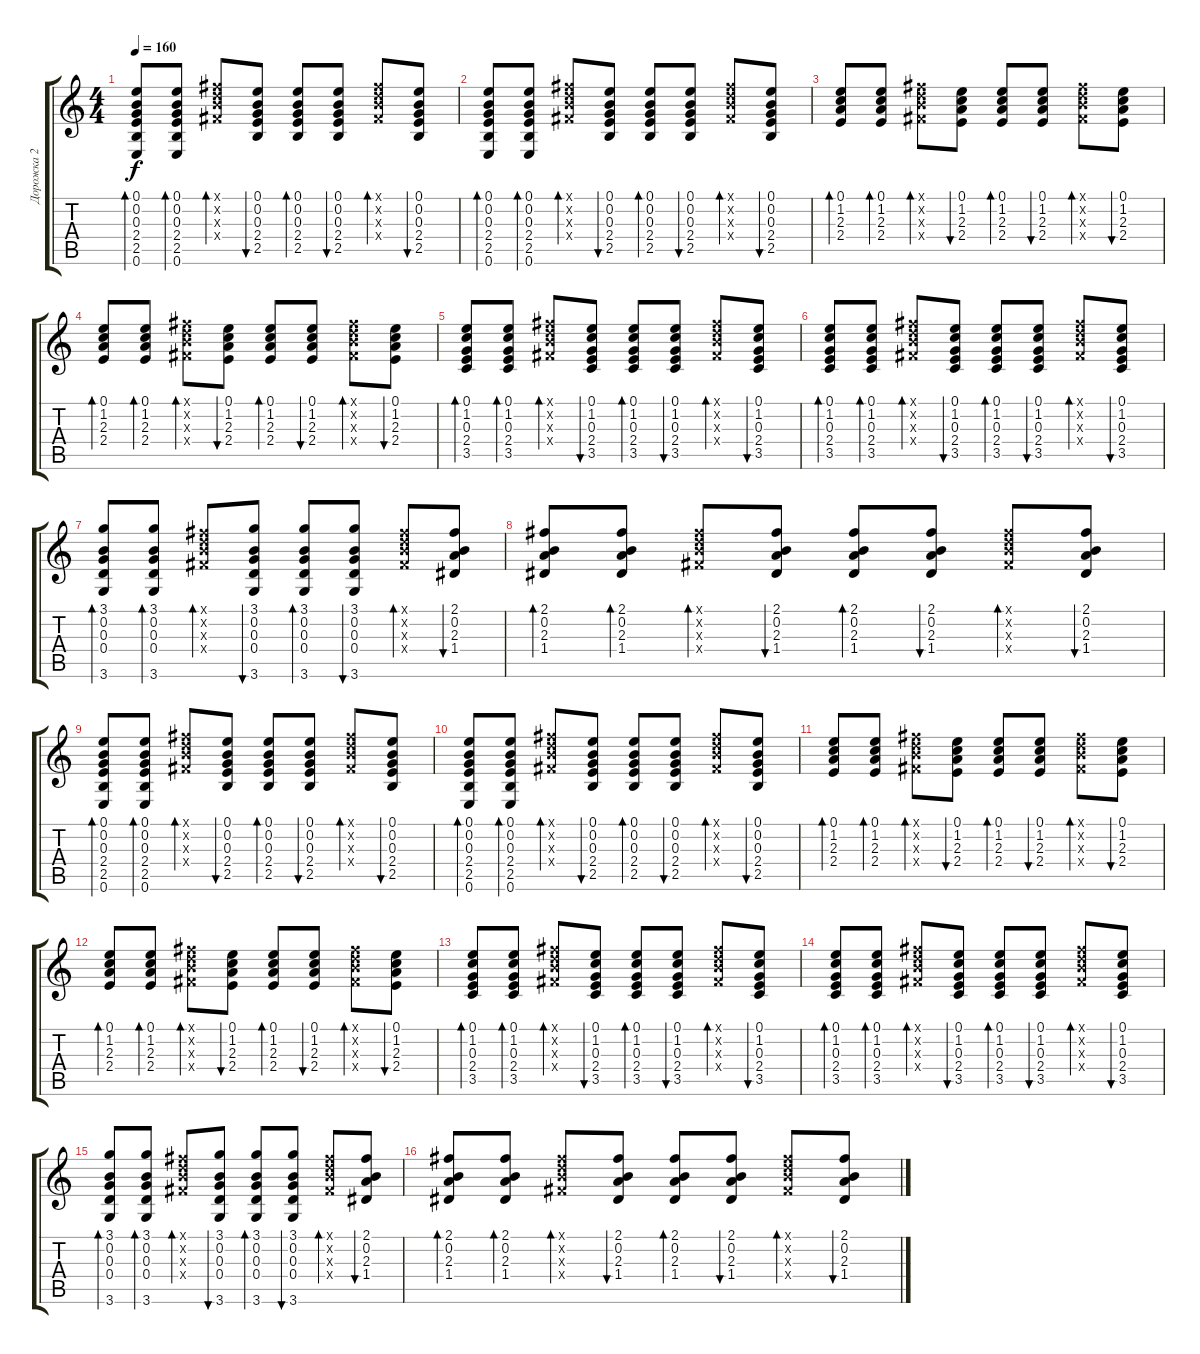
\track ("Дорожка 2" "Дорожка 2") {instrument acousticguitarnylon}
\staff {score tabs}
\tuning (E4 B3 G3 D3 A2 E2) {hide}
\ts (4 4)
\tempo 160
\clef g2
\ks c
(0.1 0.2 0.3 2.4 2.5 0.6).8{bd 30 dy f} (0.1 0.2 0.3 2.4 2.5 0.6).8{bd 30} (2.1{x} 3.2{x} 4.3{x} 4.4{x}).8{bd 30} (0.1 0.2 0.3 2.4 2.5).8{bu 30} (0.1 0.2 0.3 2.4 2.5).8{bd 30} (0.1 0.2 0.3 2.4 2.5).8{bu 30} (2.1{x} 3.2{x} 4.3{x} 4.4{x}).8{bd 30} (0.1 0.2 0.3 2.4 2.5).8{bu 30} |
(0.1 0.2 0.3 2.4 2.5 0.6).8{bd 30} (0.1 0.2 0.3 2.4 2.5 0.6).8{bd 30} (2.1{x} 3.2{x} 4.3{x} 4.4{x}).8{bd 30} (0.1 0.2 0.3 2.4 2.5).8{bu 30} (0.1 0.2 0.3 2.4 2.5).8{bd 30} (0.1 0.2 0.3 2.4 2.5).8{bu 30} (2.1{x} 3.2{x} 4.3{x} 4.4{x}).8{bd 30} (0.1 0.2 0.3 2.4 2.5).8{bu 30} |
(0.1 1.2 2.3 2.4).8{bd 30} (0.1 1.2 2.3 2.4).8{bd 30} (2.1{x} 3.2{x} 4.3{x} 4.4{x}).8{bd 30} (0.1 1.2 2.3 2.4).8{bu 30} (0.1 1.2 2.3 2.4).8{bd 30} (0.1 1.2 2.3 2.4).8{bu 30} (2.1{x} 3.2{x} 4.3{x} 4.4{x}).8{bd 30} (0.1 1.2 2.3 2.4).8{bu 30} |
(0.1 1.2 2.3 2.4).8{bd 30} (0.1 1.2 2.3 2.4).8{bd 30} (2.1{x} 3.2{x} 4.3{x} 4.4{x}).8{bd 30} (0.1 1.2 2.3 2.4).8{bu 30} (0.1 1.2 2.3 2.4).8{bd 30} (0.1 1.2 2.3 2.4).8{bu 30} (2.1{x} 3.2{x} 4.3{x} 4.4{x}).8{bd 30} (0.1 1.2 2.3 2.4).8{bu 30} |
(0.1 1.2 0.3 2.4 3.5).8{bd 30} (0.1 1.2 0.3 2.4 3.5).8{bd 30} (2.1{x} 3.2{x} 4.3{x} 4.4{x}).8{bd 30} (0.1 1.2 0.3 2.4 3.5).8{bu 30} (0.1 1.2 0.3 2.4 3.5).8{bd 30} (0.1 1.2 0.3 2.4 3.5).8{bu 30} (2.1{x} 3.2{x} 4.3{x} 4.4{x}).8{bd 30} (0.1 1.2 0.3 2.4 3.5).8{bu 30} |
(0.1 1.2 0.3 2.4 3.5).8{bd 30} (0.1 1.2 0.3 2.4 3.5).8{bd 30} (2.1{x} 3.2{x} 4.3{x} 4.4{x}).8{bd 30} (0.1 1.2 0.3 2.4 3.5).8{bu 30} (0.1 1.2 0.3 2.4 3.5).8{bd 30} (0.1 1.2 0.3 2.4 3.5).8{bu 30} (2.1{x} 3.2{x} 4.3{x} 4.4{x}).8{bd 30} (0.1 1.2 0.3 2.4 3.5).8{bu 30} |
(3.1 0.2 0.3 0.4 3.6).8{bd 30} (3.1 0.2 0.3 0.4 3.6).8{bd 30} (2.1{x} 3.2{x} 4.3{x} 4.4{x}).8{bd 30} (3.1 0.2 0.3 0.4 3.6).8{bu 30} (3.1 0.2 0.3 0.4 3.6).8{bd 30} (3.1 0.2 0.3 0.4 3.6).8{bu 30} (2.1{x} 3.2{x} 4.3{x} 4.4{x}).8{bd 30} (2.1 0.2 2.3 1.4).8{bu 30} |
(2.1 0.2 2.3 1.4).8{bd 30} (2.1 0.2 2.3 1.4).8{bd 30} (2.1{x} 3.2{x} 4.3{x} 4.4{x}).8{bd 30} (2.1 0.2 2.3 1.4).8{bu 30} (2.1 0.2 2.3 1.4).8{bd 30} (2.1 0.2 2.3 1.4).8{bu 30} (2.1{x} 3.2{x} 4.3{x} 4.4{x}).8{bd 30} (2.1 0.2 2.3 1.4).8{bu 30} |
(0.1 0.2 0.3 2.4 2.5 0.6).8{bd 30} (0.1 0.2 0.3 2.4 2.5 0.6).8{bd 30} (2.1{x} 3.2{x} 4.3{x} 4.4{x}).8{bd 30} (0.1 0.2 0.3 2.4 2.5).8{bu 30} (0.1 0.2 0.3 2.4 2.5).8{bd 30} (0.1 0.2 0.3 2.4 2.5).8{bu 30} (2.1{x} 3.2{x} 4.3{x} 4.4{x}).8{bd 30} (0.1 0.2 0.3 2.4 2.5).8{bu 30} |
(0.1 0.2 0.3 2.4 2.5 0.6).8{bd 30} (0.1 0.2 0.3 2.4 2.5 0.6).8{bd 30} (2.1{x} 3.2{x} 4.3{x} 4.4{x}).8{bd 30} (0.1 0.2 0.3 2.4 2.5).8{bu 30} (0.1 0.2 0.3 2.4 2.5).8{bd 30} (0.1 0.2 0.3 2.4 2.5).8{bu 30} (2.1{x} 3.2{x} 4.3{x} 4.4{x}).8{bd 30} (0.1 0.2 0.3 2.4 2.5).8{bu 30} |
(0.1 1.2 2.3 2.4).8{bd 30} (0.1 1.2 2.3 2.4).8{bd 30} (2.1{x} 3.2{x} 4.3{x} 4.4{x}).8{bd 30} (0.1 1.2 2.3 2.4).8{bu 30} (0.1 1.2 2.3 2.4).8{bd 30} (0.1 1.2 2.3 2.4).8{bu 30} (2.1{x} 3.2{x} 4.3{x} 4.4{x}).8{bd 30} (0.1 1.2 2.3 2.4).8{bu 30} |
(0.1 1.2 2.3 2.4).8{bd 30} (0.1 1.2 2.3 2.4).8{bd 30} (2.1{x} 3.2{x} 4.3{x} 4.4{x}).8{bd 30} (0.1 1.2 2.3 2.4).8{bu 30} (0.1 1.2 2.3 2.4).8{bd 30} (0.1 1.2 2.3 2.4).8{bu 30} (2.1{x} 3.2{x} 4.3{x} 4.4{x}).8{bd 30} (0.1 1.2 2.3 2.4).8{bu 30} |
(0.1 1.2 0.3 2.4 3.5).8{bd 30} (0.1 1.2 0.3 2.4 3.5).8{bd 30} (2.1{x} 3.2{x} 4.3{x} 4.4{x}).8{bd 30} (0.1 1.2 0.3 2.4 3.5).8{bu 30} (0.1 1.2 0.3 2.4 3.5).8{bd 30} (0.1 1.2 0.3 2.4 3.5).8{bu 30} (2.1{x} 3.2{x} 4.3{x} 4.4{x}).8{bd 30} (0.1 1.2 0.3 2.4 3.5).8{bu 30} |
(0.1 1.2 0.3 2.4 3.5).8{bd 30} (0.1 1.2 0.3 2.4 3.5).8{bd 30} (2.1{x} 3.2{x} 4.3{x} 4.4{x}).8{bd 30} (0.1 1.2 0.3 2.4 3.5).8{bu 30} (0.1 1.2 0.3 2.4 3.5).8{bd 30} (0.1 1.2 0.3 2.4 3.5).8{bu 30} (2.1{x} 3.2{x} 4.3{x} 4.4{x}).8{bd 30} (0.1 1.2 0.3 2.4 3.5).8{bu 30} |
(3.1 0.2 0.3 0.4 3.6).8{bd 30} (3.1 0.2 0.3 0.4 3.6).8{bd 30} (2.1{x} 3.2{x} 4.3{x} 4.4{x}).8{bd 30} (3.1 0.2 0.3 0.4 3.6).8{bu 30} (3.1 0.2 0.3 0.4 3.6).8{bd 30} (3.1 0.2 0.3 0.4 3.6).8{bu 30} (2.1{x} 3.2{x} 4.3{x} 4.4{x}).8{bd 30} (2.1 0.2 2.3 1.4).8{bu 30} |
(2.1 0.2 2.3 1.4).8{bd 30} (2.1 0.2 2.3 1.4).8{bd 30} (2.1{x} 3.2{x} 4.3{x} 4.4{x}).8{bd 30} (2.1 0.2 2.3 1.4).8{bu 30} (2.1 0.2 2.3 1.4).8{bd 30} (2.1 0.2 2.3 1.4).8{bu 30} (2.1{x} 3.2{x} 4.3{x} 4.4{x}).8{bd 30} (2.1 0.2 2.3 1.4).8{bu 30}
